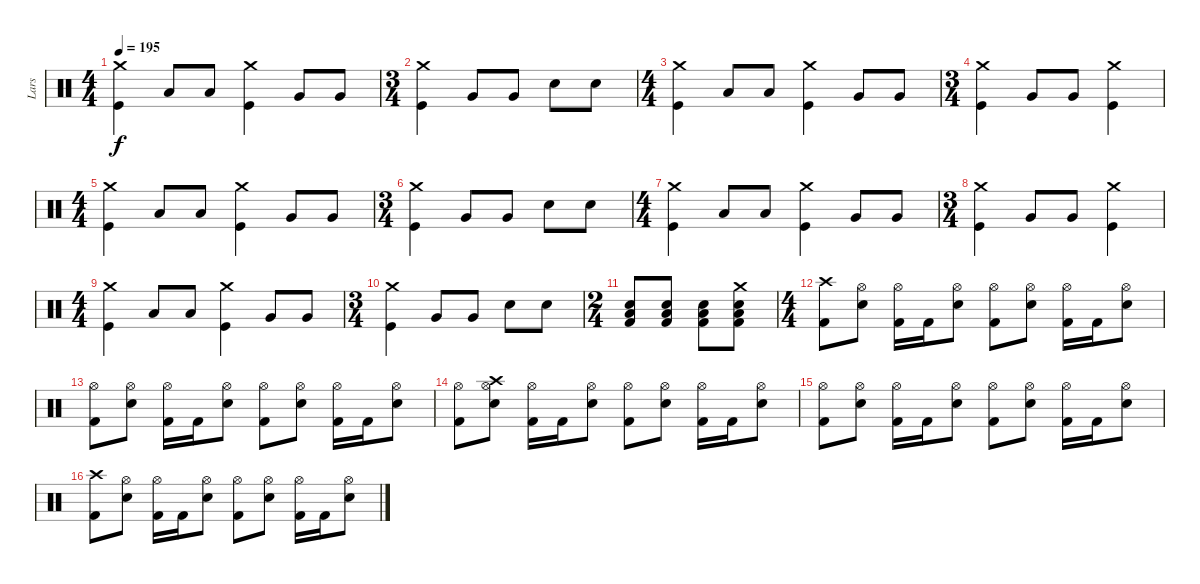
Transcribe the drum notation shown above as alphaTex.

\track ("Lars" "Lars") {instrument percussion}
\staff {score}
\articulation defaults
\ts (4 4)
\tempo 195
\clef neutral
\ks c
("Crash medium (hit)" "Kick (hit)").4{dy f} "Low Tom (hit)".8 "Low Tom (hit)".8 ("Crash medium (hit)" "Kick (hit)").4 "Very Low Tom (hit)".8 "Very Low Tom (hit)".8 |
\ts (3 4)
("Crash medium (hit)" "Kick (hit)").4 "Very Low Tom (hit)".8 "Very Low Tom (hit)".8 "Electric Snare (hit)".8 "Electric Snare (hit)".8 |
\ts (4 4)
("Crash medium (hit)" "Kick (hit)").4 "Low Tom (hit)".8 "Low Tom (hit)".8 ("Crash medium (hit)" "Kick (hit)").4 "Very Low Tom (hit)".8 "Very Low Tom (hit)".8 |
\ts (3 4)
("Crash medium (hit)" "Kick (hit)").4 "Very Low Tom (hit)".8 "Very Low Tom (hit)".8 ("Crash medium (hit)" "Kick (hit)").4 |
\ts (4 4)
("Crash medium (hit)" "Kick (hit)").4 "Low Tom (hit)".8 "Low Tom (hit)".8 ("Crash medium (hit)" "Kick (hit)").4 "Very Low Tom (hit)".8 "Very Low Tom (hit)".8 |
\ts (3 4)
("Crash medium (hit)" "Kick (hit)").4 "Very Low Tom (hit)".8 "Very Low Tom (hit)".8 "Electric Snare (hit)".8 "Electric Snare (hit)".8 |
\ts (4 4)
("Crash medium (hit)" "Kick (hit)").4 "Low Tom (hit)".8 "Low Tom (hit)".8 ("Crash medium (hit)" "Kick (hit)").4 "Very Low Tom (hit)".8 "Very Low Tom (hit)".8 |
\ts (3 4)
("Crash medium (hit)" "Kick (hit)").4 "Very Low Tom (hit)".8 "Very Low Tom (hit)".8 ("Crash medium (hit)" "Kick (hit)").4 |
\ts (4 4)
("Crash medium (hit)" "Kick (hit)").4 "Low Tom (hit)".8 "Low Tom (hit)".8 ("Crash medium (hit)" "Kick (hit)").4 "Very Low Tom (hit)".8 "Very Low Tom (hit)".8 |
\ts (3 4)
("Crash medium (hit)" "Kick (hit)").4 "Very Low Tom (hit)".8 "Very Low Tom (hit)".8 "Electric Snare (hit)".8 "Electric Snare (hit)".8 |
\ts (2 4)
("Low Floor Tom (hit)" "Electric Snare (hit)" "Kick (hit) 2").8 ("Low Floor Tom (hit)" "Electric Snare (hit)" "Kick (hit) 2").8 ("Low Floor Tom (hit)" "Electric Snare (hit)" "Kick (hit) 2").8 ("Crash medium (hit)" "Low Floor Tom (hit)" "Electric Snare (hit)" "Kick (hit) 2").8 |
\ts (4 4)
("Crash high (hit)" "Kick (hit) 2").8 ("Hi-Hat (open)" "Electric Snare (hit)").8 ("Hi-Hat (open)" "Kick (hit) 2").16 "Kick (hit) 2".16 ("Hi-Hat (open)" "Electric Snare (hit)").8 ("Hi-Hat (open)" "Kick (hit) 2").8 ("Hi-Hat (open)" "Electric Snare (hit)").8 ("Hi-Hat (open)" "Kick (hit) 2").16 "Kick (hit) 2".16 ("Hi-Hat (open)" "Electric Snare (hit)").8 |
("Hi-Hat (open)" "Kick (hit) 2").8 ("Hi-Hat (open)" "Electric Snare (hit)").8 ("Hi-Hat (open)" "Kick (hit) 2").16 "Kick (hit) 2".16 ("Hi-Hat (open)" "Electric Snare (hit)").8 ("Hi-Hat (open)" "Kick (hit) 2").8 ("Hi-Hat (open)" "Electric Snare (hit)").8 ("Hi-Hat (open)" "Kick (hit) 2").16 "Kick (hit) 2".16 ("Hi-Hat (open)" "Electric Snare (hit)").8 |
("Hi-Hat (open)" "Kick (hit) 2").8 ("Crash high (hit)" "Hi-Hat (open)" "Electric Snare (hit)").8 ("Hi-Hat (open)" "Kick (hit) 2").16 "Kick (hit) 2".16 ("Hi-Hat (open)" "Electric Snare (hit)").8 ("Hi-Hat (open)" "Kick (hit) 2").8 ("Hi-Hat (open)" "Electric Snare (hit)").8 ("Hi-Hat (open)" "Kick (hit) 2").16 "Kick (hit) 2".16 ("Hi-Hat (open)" "Electric Snare (hit)").8 |
("Hi-Hat (open)" "Kick (hit) 2").8 ("Hi-Hat (open)" "Electric Snare (hit)").8 ("Hi-Hat (open)" "Kick (hit) 2").16 "Kick (hit) 2".16 ("Hi-Hat (open)" "Electric Snare (hit)").8 ("Hi-Hat (open)" "Kick (hit) 2").8 ("Hi-Hat (open)" "Electric Snare (hit)").8 ("Hi-Hat (open)" "Kick (hit) 2").16 "Kick (hit) 2".16 ("Hi-Hat (open)" "Electric Snare (hit)").8 |
("Crash high (hit)" "Kick (hit) 2").8 ("Hi-Hat (open)" "Electric Snare (hit)").8 ("Hi-Hat (open)" "Kick (hit) 2").16 "Kick (hit) 2".16 ("Hi-Hat (open)" "Electric Snare (hit)").8 ("Hi-Hat (open)" "Kick (hit) 2").8 ("Hi-Hat (open)" "Electric Snare (hit)").8 ("Hi-Hat (open)" "Kick (hit) 2").16 "Kick (hit) 2".16 ("Hi-Hat (open)" "Electric Snare (hit)").8
